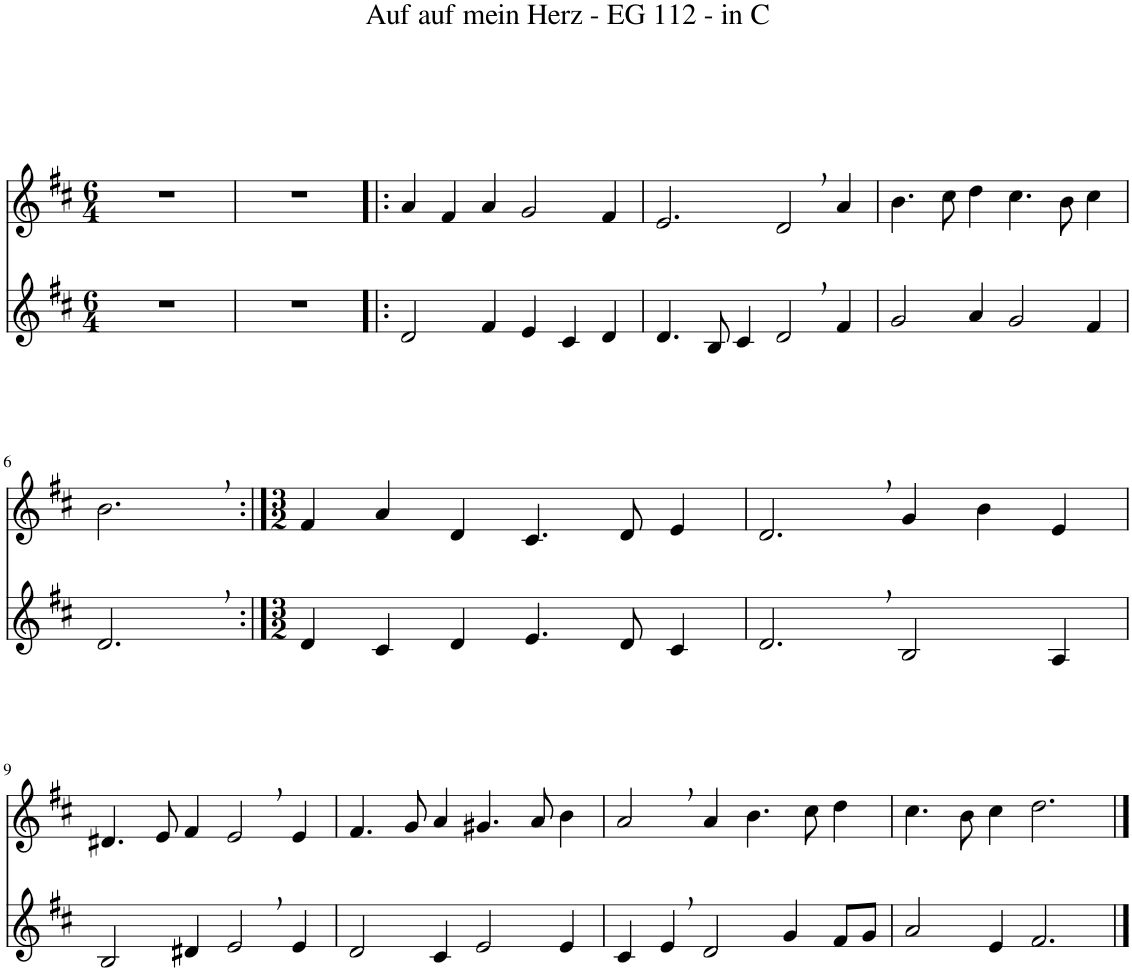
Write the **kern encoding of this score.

**kern	**kern
*part2	*part1
*staff2	*staff1
*I"Trumpet	*I"Trumpet
*I'Tpt	*I'Tpt
*clefG2	*clefG2
*Trd1c2	*Trd1c2
*k[f#c#]	*k[f#c#]
*M6/4	*M6/4
=1	=1
1.r	1.r
=2	=2
1.r	1.r
=3!|:	=3!|:
2d/	4a/
.	4f#/
4f#/	4a/
4e/	2g/
4c#/	.
4d/	4f#/
=4	=4
4.d/	2.e/
8B/	.
4c#/	.
2d,/	2d,/
4f#/	4a/
=5	=5
2g/	4.b\
.	8cc#\
4a/	4dd\
2g/	4.cc#\
.	8b\
4f#/	4cc#\
!!LO:LB:g=z
=6	=6
2.d,/	2.b,\
=7:|!	=7:|!
*M3/2	*M3/2
4d/	4f#/
4c#/	4a/
4d/	4d/
4.e/	4.c#/
8d/	8d/
4c#/	4e/
=8	=8
2.d,/	2.d,/
2B/	4g/
.	4b\
4A/	4e/
!!LO:LB:g=z
=9	=9
2B/	4.d#X/
.	8e/
4d#X/	4f#/
2e,/	2e,/
4e/	4e/
=10	=10
2d/	4.f#/
.	8g/
4c#/	4a/
2e/	4.g#X/
.	8a/
4e/	4b\
=11	=11
4c#/	2a,/
4e,/	.
2d/	4a/
.	4.b\
4g/	.
.	8cc#\
8f#/L	4dd\
8g/J	.
=12	=12
2a/	4.cc#\
.	8b\
4e/	4cc#\
2.f#/	2.dd\
==	==
*-	*-
